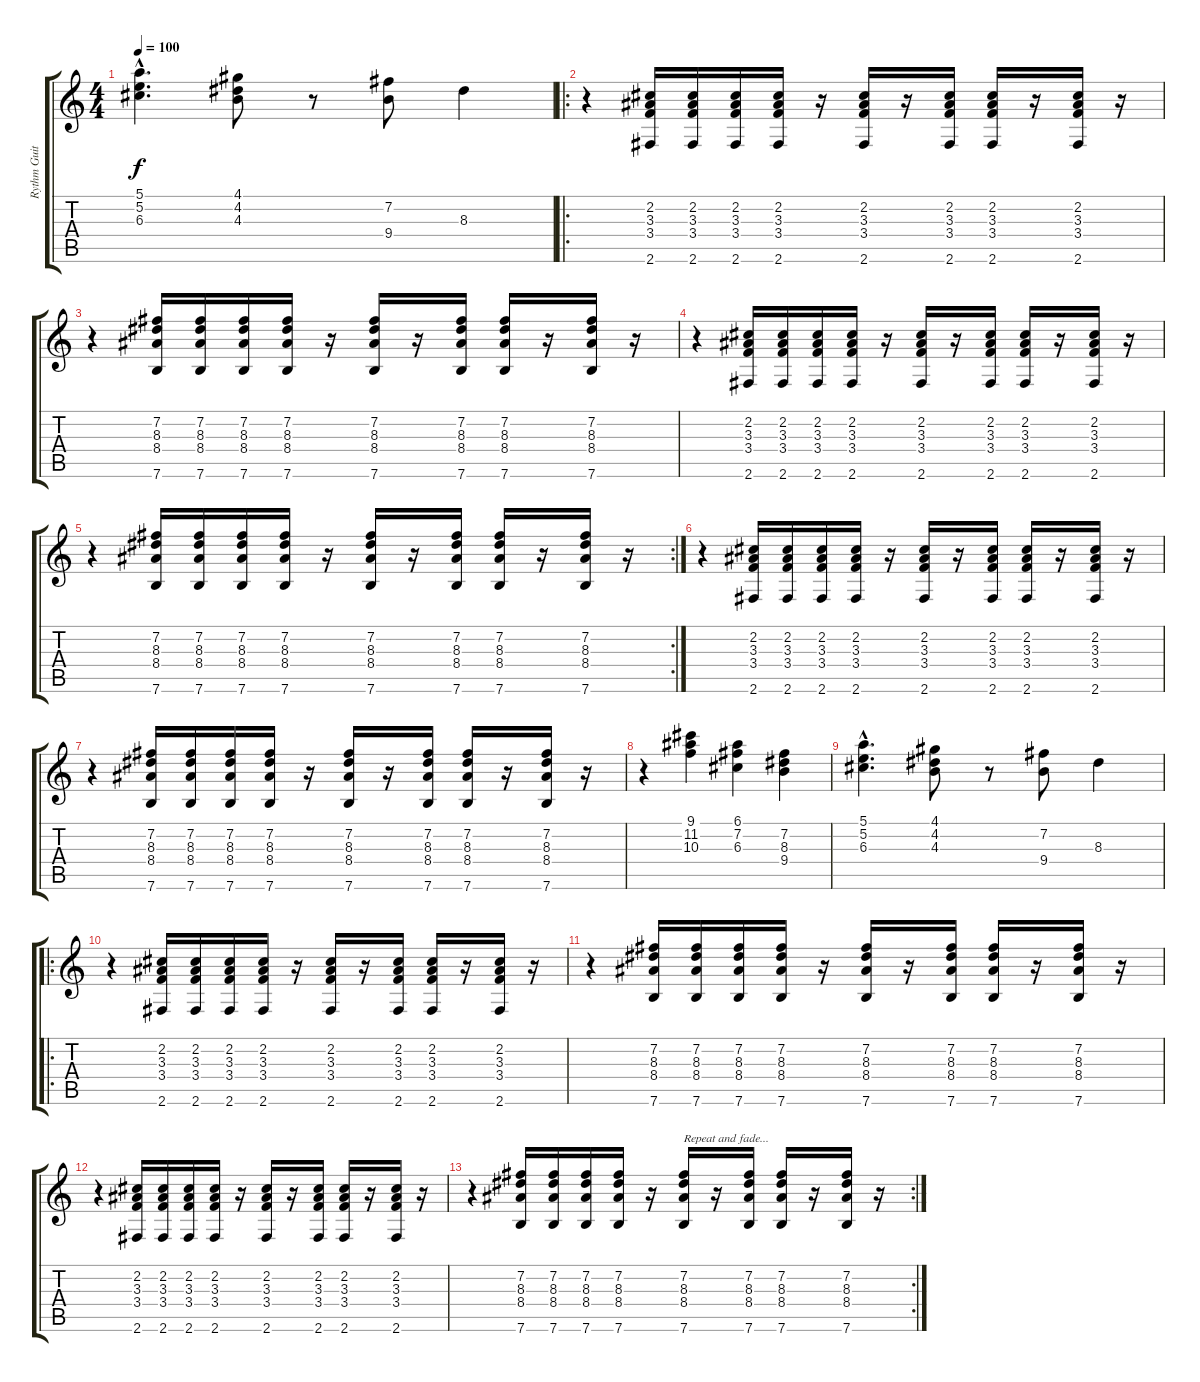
\track ("Rythm Guitar 2" "Rythm Guit") {instrument acousticguitarsteel}
\staff {score tabs}
\tuning (E4 B3 G3 D3 A2 E2) {hide}
\ts (4 4)
\tempo 100
\clef g2
\ks c
(5.1{hac} 5.2{hac} 6.3{hac}).4{d dy f} (4.1 4.2 4.3).8 r.8 (7.2 9.4).8 8.3.4 |
\ro
r.4 (2.2 3.3 3.4 2.6).16 (2.2 3.3 3.4 2.6).16 (2.2 3.3 3.4 2.6).16 (2.2 3.3 3.4 2.6).16 r.16 (2.2 3.3 3.4 2.6).16 r.16 (2.2 3.3 3.4 2.6).16 (2.2 3.3 3.4 2.6).16 r.16 (2.2 3.3 3.4 2.6).16 r.16 |
r.4 (7.2 8.3 8.4 7.6).16 (7.2 8.3 8.4 7.6).16 (7.2 8.3 8.4 7.6).16 (7.2 8.3 8.4 7.6).16 r.16 (7.2 8.3 8.4 7.6).16 r.16 (7.2 8.3 8.4 7.6).16 (7.2 8.3 8.4 7.6).16 r.16 (7.2 8.3 8.4 7.6).16 r.16 |
r.4 (2.2 3.3 3.4 2.6).16 (2.2 3.3 3.4 2.6).16 (2.2 3.3 3.4 2.6).16 (2.2 3.3 3.4 2.6).16 r.16 (2.2 3.3 3.4 2.6).16 r.16 (2.2 3.3 3.4 2.6).16 (2.2 3.3 3.4 2.6).16 r.16 (2.2 3.3 3.4 2.6).16 r.16 |
\rc 2
r.4 (7.2 8.3 8.4 7.6).16 (7.2 8.3 8.4 7.6).16 (7.2 8.3 8.4 7.6).16 (7.2 8.3 8.4 7.6).16 r.16 (7.2 8.3 8.4 7.6).16 r.16 (7.2 8.3 8.4 7.6).16 (7.2 8.3 8.4 7.6).16 r.16 (7.2 8.3 8.4 7.6).16 r.16 |
r.4 (2.2 3.3 3.4 2.6).16 (2.2 3.3 3.4 2.6).16 (2.2 3.3 3.4 2.6).16 (2.2 3.3 3.4 2.6).16 r.16 (2.2 3.3 3.4 2.6).16 r.16 (2.2 3.3 3.4 2.6).16 (2.2 3.3 3.4 2.6).16 r.16 (2.2 3.3 3.4 2.6).16 r.16 |
r.4 (7.2 8.3 8.4 7.6).16 (7.2 8.3 8.4 7.6).16 (7.2 8.3 8.4 7.6).16 (7.2 8.3 8.4 7.6).16 r.16 (7.2 8.3 8.4 7.6).16 r.16 (7.2 8.3 8.4 7.6).16 (7.2 8.3 8.4 7.6).16 r.16 (7.2 8.3 8.4 7.6).16 r.16 |
r.4 (9.1 11.2 10.3).4 (6.1 7.2 6.3).4 (7.2 8.3 9.4).4 |
(5.1{hac} 5.2{hac} 6.3{hac}).4{d} (4.1 4.2 4.3).8 r.8 (7.2 9.4).8 8.3.4 |
\ro
r.4 (2.2 3.3 3.4 2.6).16 (2.2 3.3 3.4 2.6).16 (2.2 3.3 3.4 2.6).16 (2.2 3.3 3.4 2.6).16 r.16 (2.2 3.3 3.4 2.6).16 r.16 (2.2 3.3 3.4 2.6).16 (2.2 3.3 3.4 2.6).16 r.16 (2.2 3.3 3.4 2.6).16 r.16 |
r.4 (7.2 8.3 8.4 7.6).16 (7.2 8.3 8.4 7.6).16 (7.2 8.3 8.4 7.6).16 (7.2 8.3 8.4 7.6).16 r.16 (7.2 8.3 8.4 7.6).16 r.16 (7.2 8.3 8.4 7.6).16 (7.2 8.3 8.4 7.6).16 r.16 (7.2 8.3 8.4 7.6).16 r.16 |
r.4 (2.2 3.3 3.4 2.6).16 (2.2 3.3 3.4 2.6).16 (2.2 3.3 3.4 2.6).16 (2.2 3.3 3.4 2.6).16 r.16 (2.2 3.3 3.4 2.6).16 r.16 (2.2 3.3 3.4 2.6).16 (2.2 3.3 3.4 2.6).16 r.16 (2.2 3.3 3.4 2.6).16 r.16 |
\rc 2
r.4 (7.2 8.3 8.4 7.6).16 (7.2 8.3 8.4 7.6).16 (7.2 8.3 8.4 7.6).16 (7.2 8.3 8.4 7.6).16 r.16 (7.2 8.3 8.4 7.6).16{txt "Repeat and fade..."} r.16 (7.2 8.3 8.4 7.6).16 (7.2 8.3 8.4 7.6).16 r.16 (7.2 8.3 8.4 7.6).16 r.16
